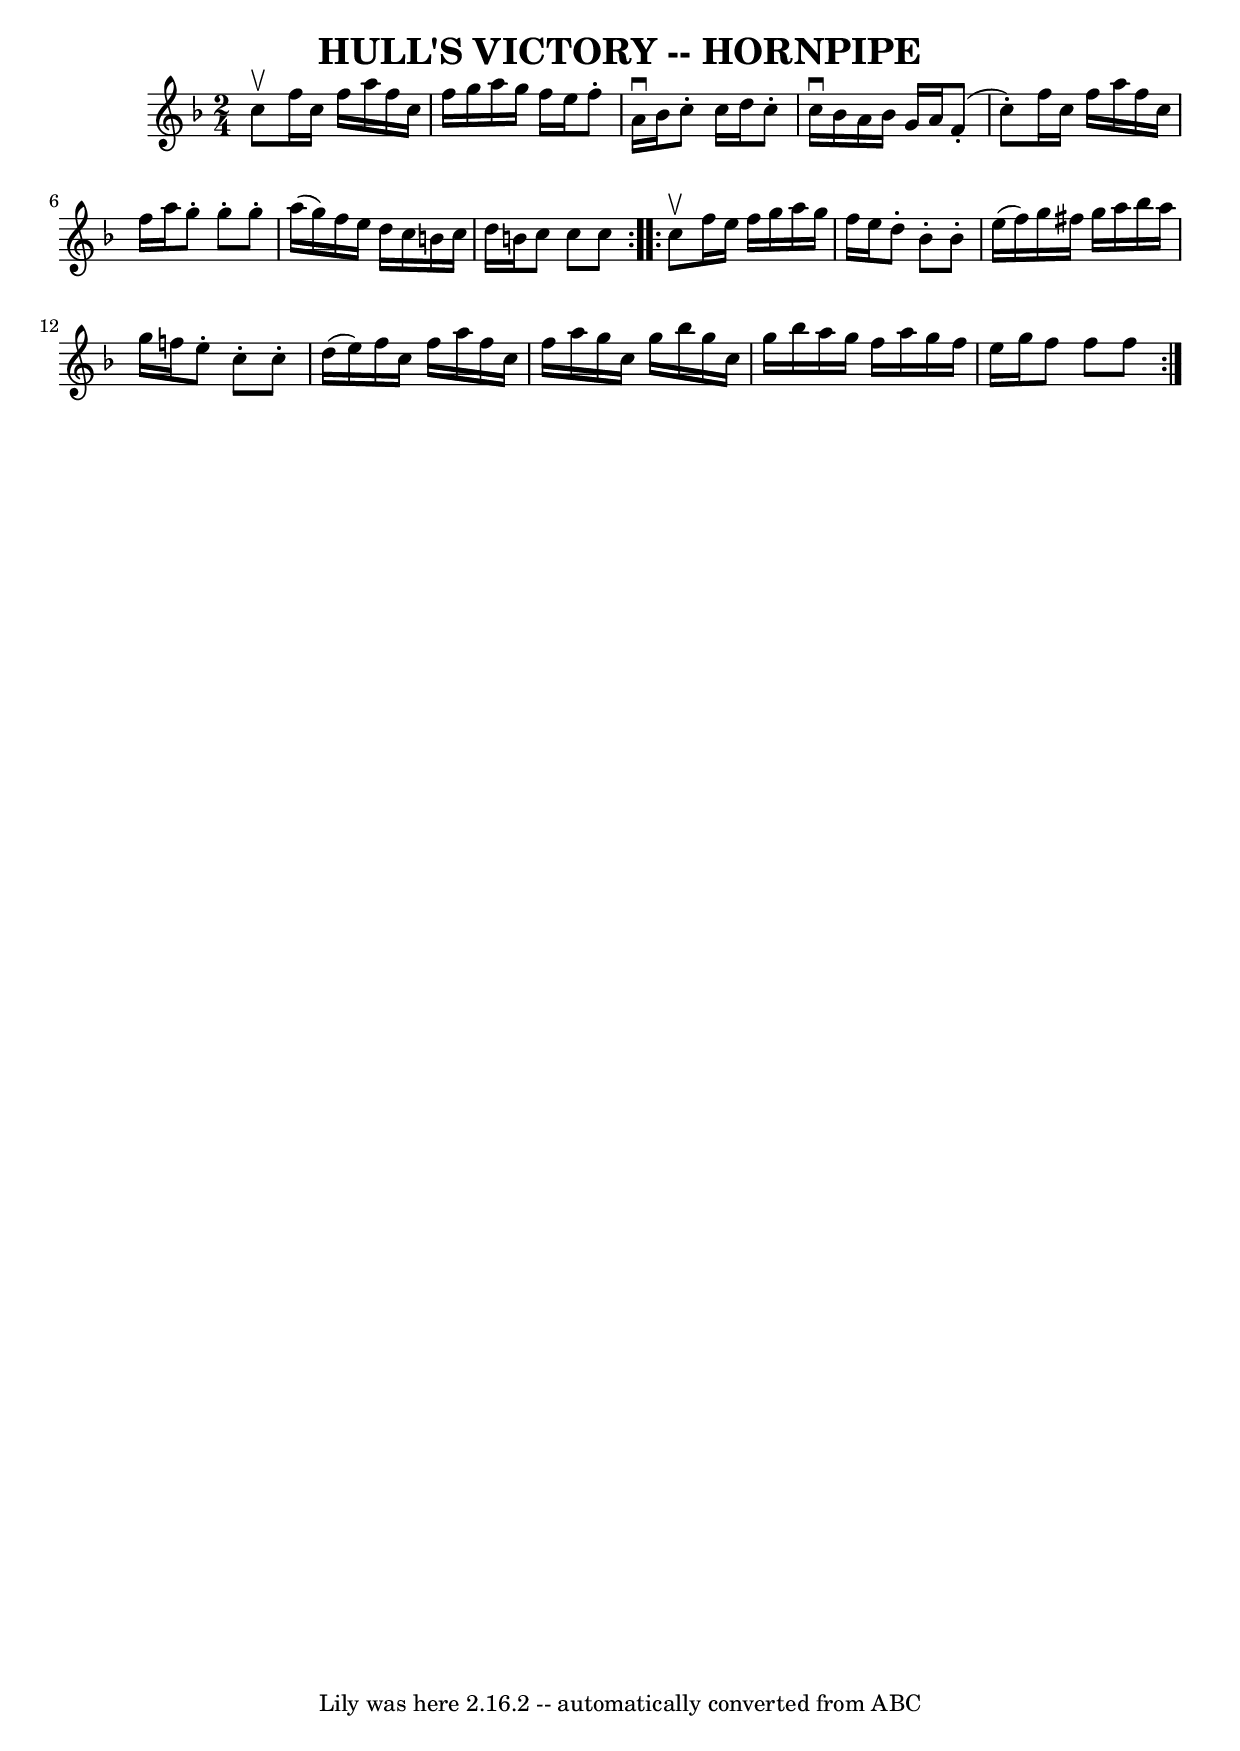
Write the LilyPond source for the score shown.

\version "2.7.40"
\include "Mammoth.ily"
\header {
	%% book = "Cole's 1000 Fiddle Tunes"
	crossRefNumber = "1"
	footnotes = "\\\\\\\\HULL'S VICTORY. First couple give right hands and swing half round, (First lady\\\\give left hand to 2d gent's right, gent. give left hand to 2d lady's right,)\\\\balance 4 in a line; First lady swing with 2d gent, first gent. swing with 2d\\\\lady at: same time and pass partner; join hands again with 2d couple, balance\\\\4 in a line, swing to places, down the centre with partner, up, cast off, right\\\\and left 4."
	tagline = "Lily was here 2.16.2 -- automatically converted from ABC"
	title = "HULL'S VICTORY -- HORNPIPE"
}
voicedefault =  {
\set Score.defaultBarType = "empty"

\repeat volta 2 {
\time 2/4 \key f \major c''8^\upbow       |
 f''16 c''16 f''16 
 a''16 f''16 c''16 f''16 g''16    |
 a''16 g''16    
f''16 e''16 f''8 -. a'16^\downbow bes'16    |
 c''8 -.   
c''16 d''16 c''8 -. c''16^\downbow bes'16    |
 a'16    
bes'16 g'16 a'16 f'8 (-. c''8 -.)   |
     |
   
f''16 c''16 f''16 a''16 f''16 c''16 f''16 a''16    
|
 g''8 -. g''8 -. g''8 -. a''16 (g''16)   |
 f''16 
 e''16 d''16 c''16 b'16 c''16 d''16 b'16    |
 c''8 
 c''8 c''8    }     \repeat volta 2 { c''8^\upbow       |
   
f''16 e''16 f''16 g''16 a''16 g''16 f''16 e''16    
|
 d''8 -. bes'8 -. bes'8 -. e''16 (f''16)   |
   
g''16 fis''16 g''16 a''16 bes''16 a''16 g''16 f''!16    
|
 e''8 -. c''8 -. c''8 -. d''16 (e''16)   |
     
|
 f''16 c''16 f''16 a''16 f''16 c''16 f''16 a''16 
   |
 g''16 c''16 g''16 bes''16 g''16 c''16 g''16    
bes''16    |
 a''16 g''16 f''16 a''16 g''16 f''16    
e''16 g''16    |
 f''8 f''8 f''8    }   
}

\score{
    <<

	\context Staff="default"
	{
	    \voicedefault 
	}

    >>
	\layout {
	}
	\midi {}
}
